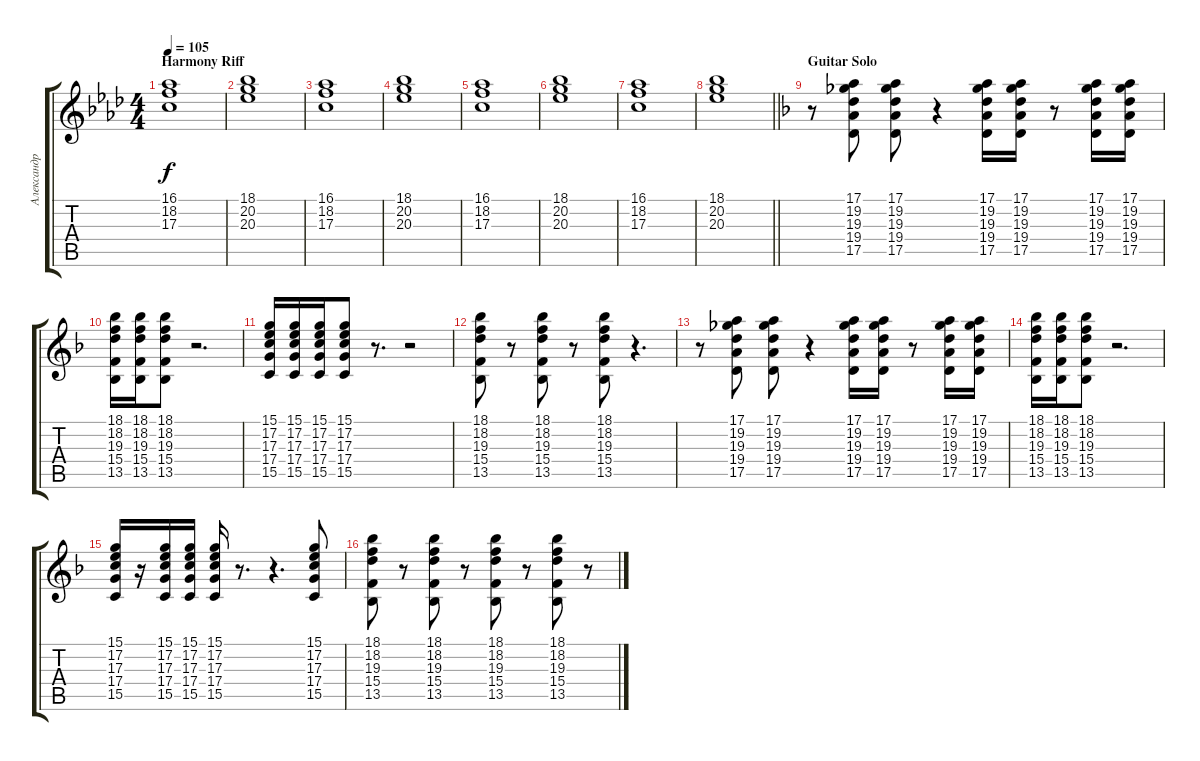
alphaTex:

\track ("Александр Андрюхин" "Александр ") {instrument stringensemble1}
\staff {score tabs}
\tuning (E4 B3 G3 D3 A2 E2) {hide}
\ts (4 4)
\section ("" "Harmony Riff")
\tempo 105
\clef g2
\ks ab
(16.1 18.2 17.3).1{dy f} |
(18.1 20.2 20.3).1 |
(16.1 18.2 17.3).1 |
(18.1 20.2 20.3).1 |
(16.1 18.2 17.3).1 |
(18.1 20.2 20.3).1 |
(16.1 18.2 17.3).1 |
\barLineRight lightlight
(18.1 20.2 20.3).1 |
\section ("" "Guitar Solo")
\ks f
r.8 (17.1 19.2 19.3 19.4 17.5).8 (17.1 19.2 19.3 19.4 17.5).8 r.4 (17.1 19.2 19.3 19.4 17.5).16 (17.1 19.2 19.3 19.4 17.5).16 r.8 (17.1 19.2 19.3 19.4 17.5).16 (17.1 19.2 19.3 19.4 17.5).16 |
(18.1 18.2 19.3 15.4 13.5).16 (18.1 18.2 19.3 15.4 13.5).16 (18.1 18.2 19.3 15.4 13.5).8 r.2{d} |
(15.1 17.2 17.3 17.4 15.5).16 (15.1 17.2 17.3 17.4 15.5).16 (15.1 17.2 17.3 17.4 15.5).16 (15.1 17.2 17.3 17.4 15.5).8 r.8{d} r.2 |
(18.1 18.2 19.3 15.4 13.5).8 r.8 (18.1 18.2 19.3 15.4 13.5).8 r.8 (18.1 18.2 19.3 15.4 13.5).8 r.4{d} |
r.8 (17.1 19.2 19.3 19.4 17.5).8 (17.1 19.2 19.3 19.4 17.5).8 r.4 (17.1 19.2 19.3 19.4 17.5).16 (17.1 19.2 19.3 19.4 17.5).16 r.8 (17.1 19.2 19.3 19.4 17.5).16 (17.1 19.2 19.3 19.4 17.5).16 |
(18.1 18.2 19.3 15.4 13.5).16 (18.1 18.2 19.3 15.4 13.5).16 (18.1 18.2 19.3 15.4 13.5).8 r.2{d} |
(15.1 17.2 17.3 17.4 15.5).16 r.16 (15.1 17.2 17.3 17.4 15.5).16 (15.1 17.2 17.3 17.4 15.5).16 (15.1 17.2 17.3 17.4 15.5).16 r.8{d} r.4{d} (15.1 17.2 17.3 17.4 15.5).8 |
(18.1 18.2 19.3 15.4 13.5).8 r.8 (18.1 18.2 19.3 15.4 13.5).8 r.8 (18.1 18.2 19.3 15.4 13.5).8 r.8 (18.1 18.2 19.3 15.4 13.5).8 r.8
